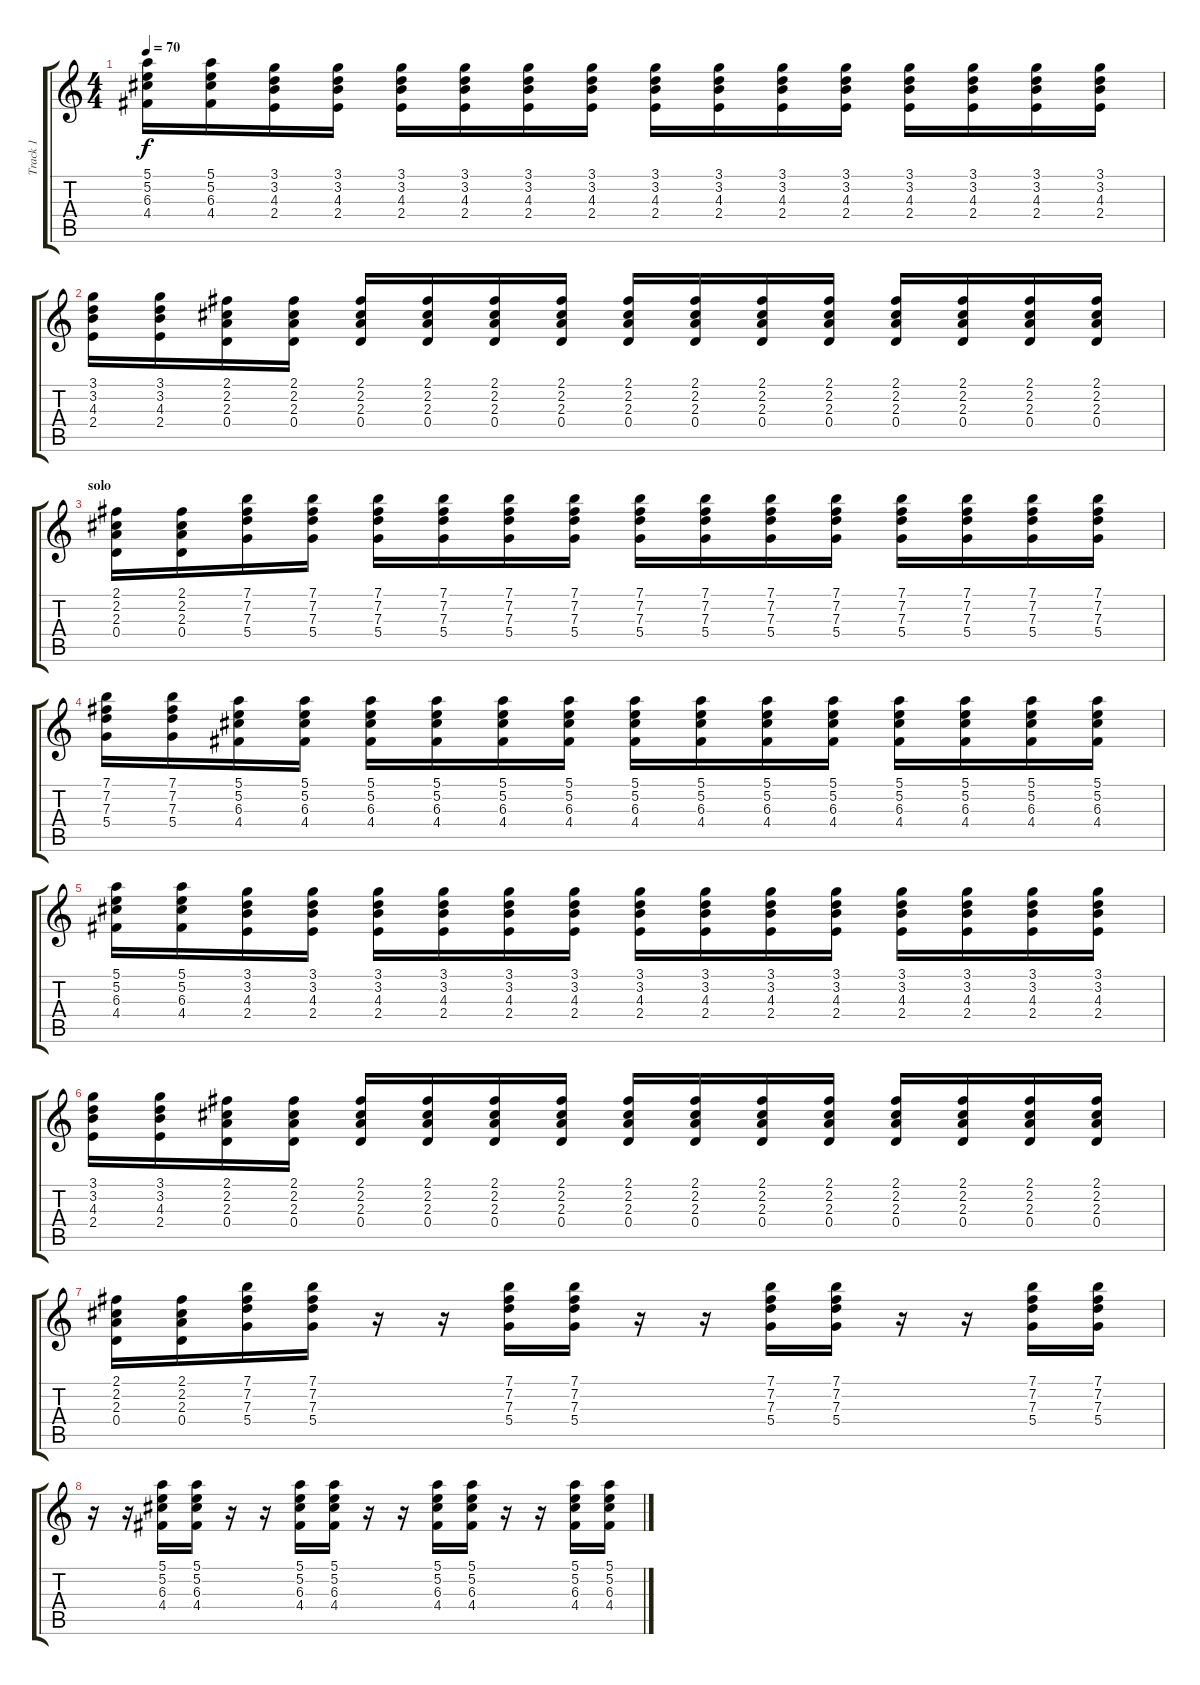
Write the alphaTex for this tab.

\track ("Track 1" "Track 1") {instrument distortionguitar}
\staff {score tabs}
\tuning (E4 B3 G3 D3 A2 E2) {hide}
\ts (4 4)
\tempo 70
\clef g2
\ks c
(5.1 5.2 6.3 4.4).16{dy f} (5.1 5.2 6.3 4.4).16 (3.1 3.2 4.3 2.4).16 (3.1 3.2 4.3 2.4).16 (3.1 3.2 4.3 2.4).16 (3.1 3.2 4.3 2.4).16 (3.1 3.2 4.3 2.4).16 (3.1 3.2 4.3 2.4).16 (3.1 3.2 4.3 2.4).16 (3.1 3.2 4.3 2.4).16 (3.1 3.2 4.3 2.4).16 (3.1 3.2 4.3 2.4).16 (3.1 3.2 4.3 2.4).16 (3.1 3.2 4.3 2.4).16 (3.1 3.2 4.3 2.4).16 (3.1 3.2 4.3 2.4).16 |
(3.1 3.2 4.3 2.4).16 (3.1 3.2 4.3 2.4).16 (2.1 2.2 2.3 0.4).16 (2.1 2.2 2.3 0.4).16 (2.1 2.2 2.3 0.4).16 (2.1 2.2 2.3 0.4).16 (2.1 2.2 2.3 0.4).16 (2.1 2.2 2.3 0.4).16 (2.1 2.2 2.3 0.4).16 (2.1 2.2 2.3 0.4).16 (2.1 2.2 2.3 0.4).16 (2.1 2.2 2.3 0.4).16 (2.1 2.2 2.3 0.4).16 (2.1 2.2 2.3 0.4).16 (2.1 2.2 2.3 0.4).16 (2.1 2.2 2.3 0.4).16 |
\section ("" "solo")
(2.1 2.2 2.3 0.4).16 (2.1 2.2 2.3 0.4).16 (7.1 7.2 7.3 5.4).16 (7.1 7.2 7.3 5.4).16 (7.1 7.2 7.3 5.4).16 (7.1 7.2 7.3 5.4).16 (7.1 7.2 7.3 5.4).16 (7.1 7.2 7.3 5.4).16 (7.1 7.2 7.3 5.4).16 (7.1 7.2 7.3 5.4).16 (7.1 7.2 7.3 5.4).16 (7.1 7.2 7.3 5.4).16 (7.1 7.2 7.3 5.4).16 (7.1 7.2 7.3 5.4).16 (7.1 7.2 7.3 5.4).16 (7.1 7.2 7.3 5.4).16 |
(7.1 7.2 7.3 5.4).16 (7.1 7.2 7.3 5.4).16 (5.1 5.2 6.3 4.4).16 (5.1 5.2 6.3 4.4).16 (5.1 5.2 6.3 4.4).16 (5.1 5.2 6.3 4.4).16 (5.1 5.2 6.3 4.4).16 (5.1 5.2 6.3 4.4).16 (5.1 5.2 6.3 4.4).16 (5.1 5.2 6.3 4.4).16 (5.1 5.2 6.3 4.4).16 (5.1 5.2 6.3 4.4).16 (5.1 5.2 6.3 4.4).16 (5.1 5.2 6.3 4.4).16 (5.1 5.2 6.3 4.4).16 (5.1 5.2 6.3 4.4).16 |
(5.1 5.2 6.3 4.4).16 (5.1 5.2 6.3 4.4).16 (3.1 3.2 4.3 2.4).16 (3.1 3.2 4.3 2.4).16 (3.1 3.2 4.3 2.4).16 (3.1 3.2 4.3 2.4).16 (3.1 3.2 4.3 2.4).16 (3.1 3.2 4.3 2.4).16 (3.1 3.2 4.3 2.4).16 (3.1 3.2 4.3 2.4).16 (3.1 3.2 4.3 2.4).16 (3.1 3.2 4.3 2.4).16 (3.1 3.2 4.3 2.4).16 (3.1 3.2 4.3 2.4).16 (3.1 3.2 4.3 2.4).16 (3.1 3.2 4.3 2.4).16 |
(3.1 3.2 4.3 2.4).16 (3.1 3.2 4.3 2.4).16 (2.1 2.2 2.3 0.4).16 (2.1 2.2 2.3 0.4).16 (2.1 2.2 2.3 0.4).16 (2.1 2.2 2.3 0.4).16 (2.1 2.2 2.3 0.4).16 (2.1 2.2 2.3 0.4).16 (2.1 2.2 2.3 0.4).16 (2.1 2.2 2.3 0.4).16 (2.1 2.2 2.3 0.4).16 (2.1 2.2 2.3 0.4).16 (2.1 2.2 2.3 0.4).16 (2.1 2.2 2.3 0.4).16 (2.1 2.2 2.3 0.4).16 (2.1 2.2 2.3 0.4).16 |
(2.1 2.2 2.3 0.4).16 (2.1 2.2 2.3 0.4).16 (7.1 7.2 7.3 5.4).16 (7.1 7.2 7.3 5.4).16 r.16 r.16 (7.1 7.2 7.3 5.4).16 (7.1 7.2 7.3 5.4).16 r.16 r.16 (7.1 7.2 7.3 5.4).16 (7.1 7.2 7.3 5.4).16 r.16 r.16 (7.1 7.2 7.3 5.4).16 (7.1 7.2 7.3 5.4).16 |
r.16 r.16 (5.1 5.2 6.3 4.4).16 (5.1 5.2 6.3 4.4).16 r.16 r.16 (5.1 5.2 6.3 4.4).16 (5.1 5.2 6.3 4.4).16 r.16 r.16 (5.1 5.2 6.3 4.4).16 (5.1 5.2 6.3 4.4).16 r.16 r.16 (5.1 5.2 6.3 4.4).16 (5.1 5.2 6.3 4.4).16
